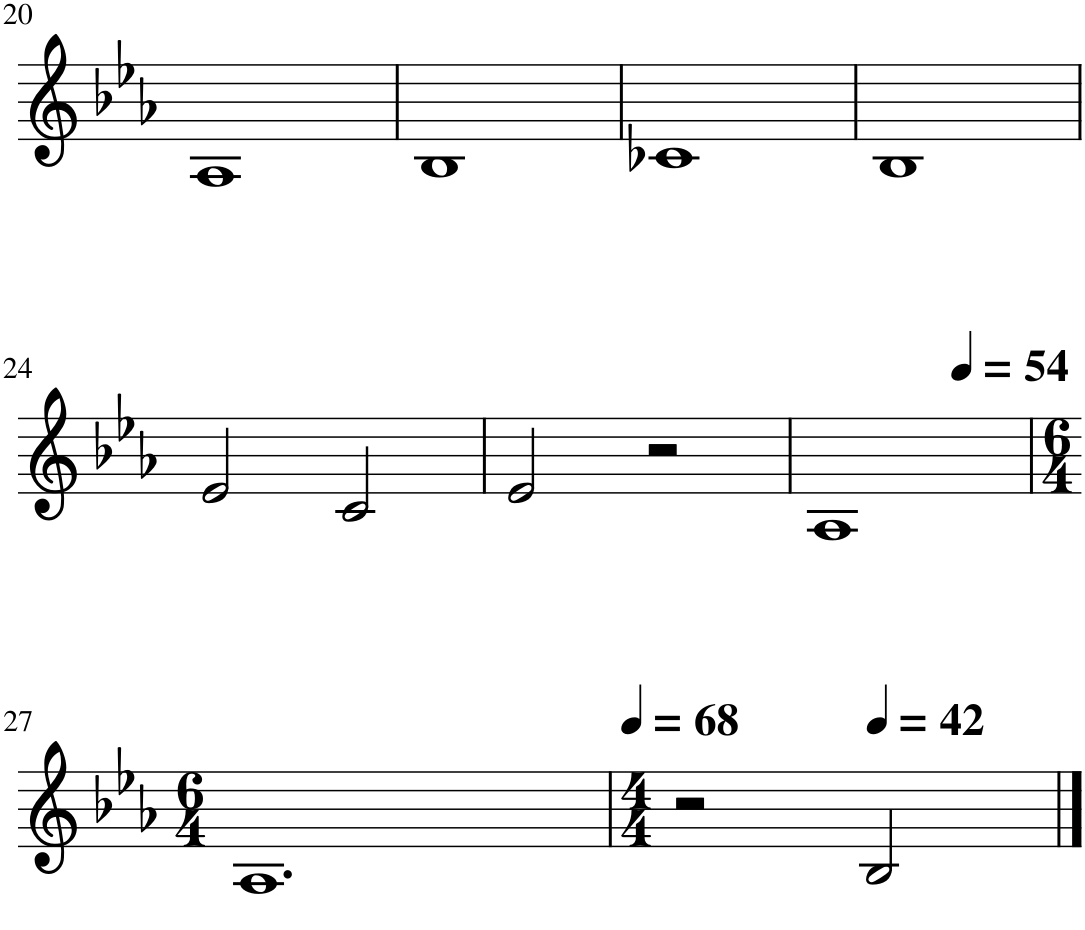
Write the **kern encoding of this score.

**kern
*part1
*staff1
*I"Alto
*I'A.
!!LO:PB:g=z
*clefG2
*k[b-e-a-]
*M4/4
=20
1A-
=21
1B-
=22
1c-X
=23
1B-
!!LO:LB:g=z
=24
2e-/
2c/
=25
2e-/
2r
=26
*^
1A-	4ryy
*MM54	*
.	2.ryy
*v	*v
!!LO:LB:g=z
=27
*M6/4
1.A-
=28
*M4/4
*MM68
2r
*MM42
2B-/
==
*-
